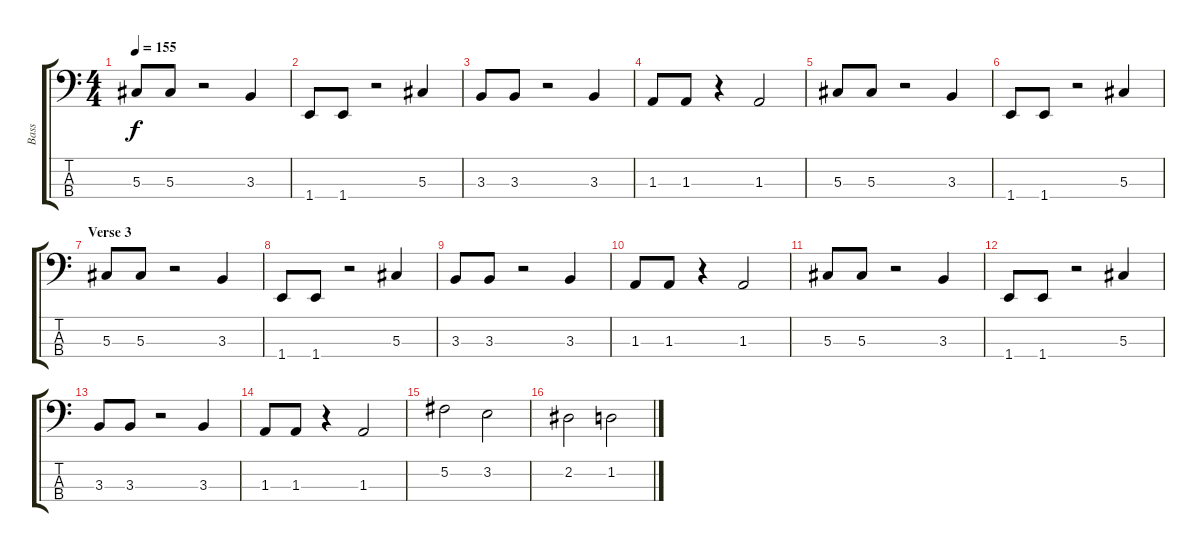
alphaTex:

\track ("Bass" "Bass") {instrument electricbassfinger}
\staff {score tabs}
\tuning (Gb2 Db2 Ab1 Eb1) {hide}
\ts (4 4)
\tempo 155
\clef f4
\ks c
5.3.8{dy f} 5.3.8 r.2 3.3.4 |
1.4.8 1.4.8 r.2 5.3.4 |
3.3.8 3.3.8 r.2 3.3.4 |
1.3.8 1.3.8 r.4 1.3.2 |
5.3.8 5.3.8 r.2 3.3.4 |
1.4.8 1.4.8 r.2 5.3.4 |
\section ("" "Verse 3")
5.3.8 5.3.8 r.2 3.3.4 |
1.4.8 1.4.8 r.2 5.3.4 |
3.3.8 3.3.8 r.2 3.3.4 |
1.3.8 1.3.8 r.4 1.3.2 |
5.3.8 5.3.8 r.2 3.3.4 |
1.4.8 1.4.8 r.2 5.3.4 |
3.3.8 3.3.8 r.2 3.3.4 |
1.3.8 1.3.8 r.4 1.3.2 |
5.2.2 3.2.2 |
2.2.2 1.2.2
